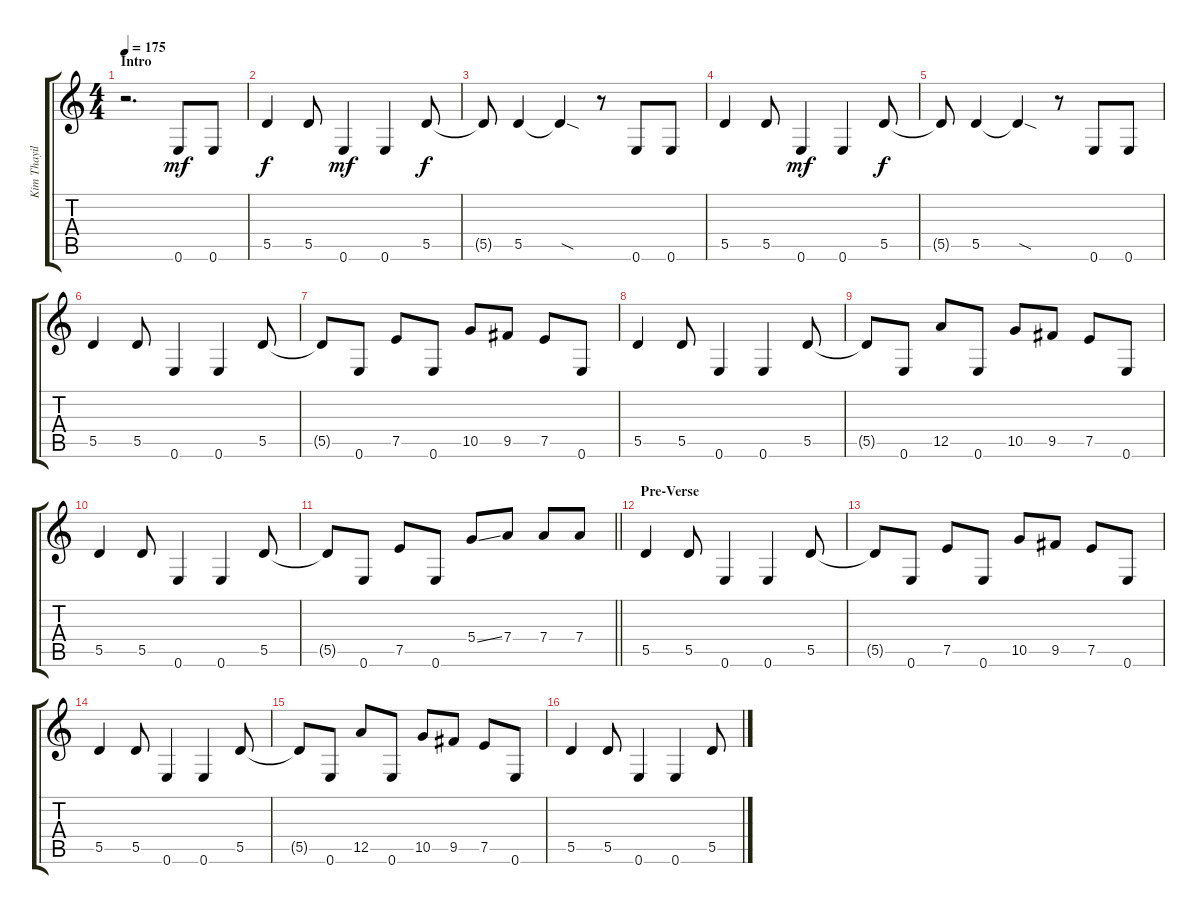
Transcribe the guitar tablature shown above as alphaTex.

\track ("Kim Thayil-Guitar" "Kim Thayil") {instrument overdrivenguitar}
\staff {score tabs}
\tuning (E4 B3 G3 D3 A2 E2) {hide}
\ts (4 4)
\section ("" "Intro")
\tempo 175
\clef g2
\ks c
r.2{d dy mf instrument overdrivenguitar} 0.6.8 0.6.8 |
5.5.4{dy f} 5.5.8 0.6.4{dy mf} 0.6.4 5.5.8{dy f} |
5.5{t}.8 5.5.4 5.5{sod t}.4 r.8 0.6.8 0.6.8 |
5.5.4 5.5.8 0.6.4{dy mf} 0.6.4 5.5.8{dy f} |
5.5{t}.8 5.5.4 5.5{sod t}.4 r.8 0.6.8 0.6.8 |
5.5.4 5.5.8 0.6.4 0.6.4 5.5.8 |
5.5{t}.8 0.6.8 7.5.8 0.6.8 10.5.8 9.5.8 7.5.8 0.6.8 |
5.5.4 5.5.8 0.6.4 0.6.4 5.5.8 |
5.5{t}.8 0.6.8 12.5.8 0.6.8 10.5.8 9.5.8 7.5.8 0.6.8 |
5.5.4 5.5.8 0.6.4 0.6.4 5.5.8 |
\barLineRight lightlight
5.5{t}.8 0.6.8 7.5.8 0.6.8 5.4{ss}.8 7.4.8 7.4.8 7.4.8 |
\section ("" "Pre-Verse")
5.5.4 5.5.8 0.6.4 0.6.4 5.5.8 |
5.5{t}.8 0.6.8 7.5.8 0.6.8 10.5.8 9.5.8 7.5.8 0.6.8 |
5.5.4 5.5.8 0.6.4 0.6.4 5.5.8 |
5.5{t}.8 0.6.8 12.5.8 0.6.8 10.5.8 9.5.8 7.5.8 0.6.8 |
5.5.4 5.5.8 0.6.4 0.6.4 5.5.8
